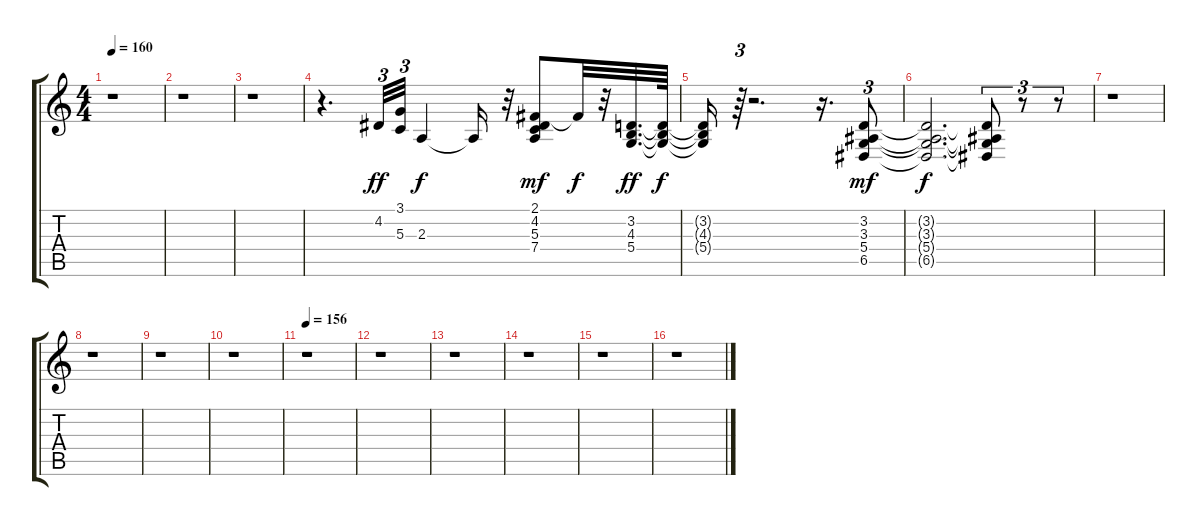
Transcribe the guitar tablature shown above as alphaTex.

\track "" {instrument trombone}
\staff {score tabs}
\tuning (E4 B3 G3 D3 A2 E2) {hide}
\ts (4 4)
\tempo 160
\clef g2
\ks c
r.1{dy ff} |
r.1 |
r.1 |
r.4{d} 4.2.32{tu (3 2)} (3.1 5.3).32{tu (3 2)} 2.3.4{dy f} 2.3{t}.16 r.32 (2.1 4.2 5.3 7.4).8{dy mf} 2.1{t}.32{dy f} r.32 (3.2 4.3 5.4).32{d dy ff} (3.2{t} 4.3{t} 5.4{t}).64{dy f} |
(3.2{t} 4.3{t} 5.4{t}).16 r.64{tu (3 2)} r.2{d} r.16{d} (3.2 3.3 5.4 6.5).8{tu (3 2) dy mf} |
(3.2{t} 3.3{t} 5.4{t} 6.5{t}).2{d dy f} (3.2{t} 3.3{t} 5.4{t} 6.5{t}).8{tu (3 2)} r.8{tu (3 2)} r.8{tu (3 2)} |
r.1 |
r.1 |
r.1 |
r.1 |
\tempo 156
r.1 |
r.1 |
r.1 |
r.1 |
r.1 |
r.1
